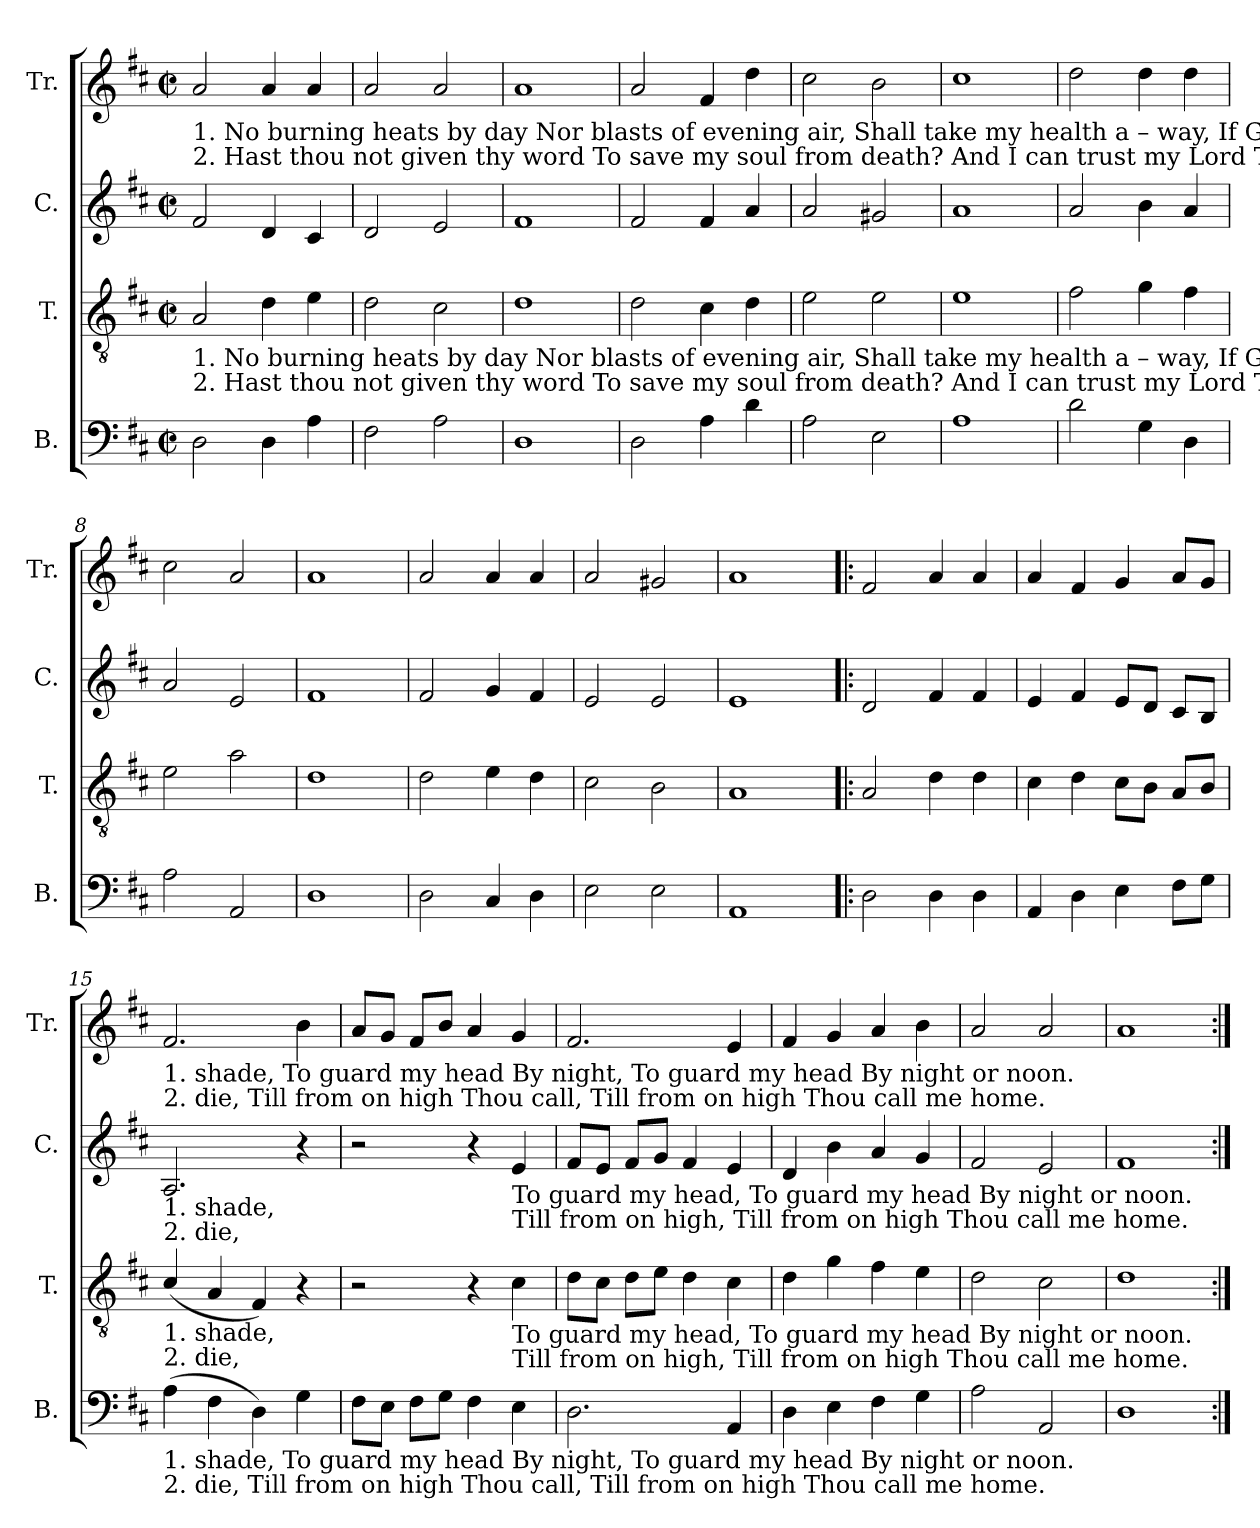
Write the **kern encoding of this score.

**kern	**kern	**kern	**kern
*part4	*part3	*part2	*part1
*staff4	*staff3	*staff2	*staff1
*I"B.	*I"T.	*I"C.	*I"Tr.
*I'B.	*I'T.	*I'C.	*I'Tr.
*clefF4	*clefGv2	*clefG2	*clefG2
*k[f#c#]	*k[f#c#]	*k[f#c#]	*k[f#c#]
*M2/2	*M2/2	*M2/2	*M2/2
*met(c|)	*met(c|)	*met(c|)	*met(c|)
*MM130	*MM130	*MM130	*MM130
=1	=1	=1	=1
!	!	!	!LO:TX:b:t=1.  No  burning  heats by  day  Nor blasts of   evening    air,   Shall take my health a – way,   If   God  be  with   me  there&colon;   Thou art my  sun,   And  thou    my
!	!	!	!LO:TX:b:t=2. Hast thou not given thy word  To  save my soul from death?  And  I  can  trust  my  Lord   To  keep  my  mortal   breath&colon;    I'll  go and  come,  Nor   fear     to
!	!LO:TX:b:t=1.  No  burning  heats by  day  Nor blasts of   evening    air,   Shall take my health a – way,   If   God  be  with   me  there&colon;  Thou art my  sun,   And  thou    my	!	!
!	!LO:TX:b:t=2. Hast thou not given thy word  To  save my soul from death?  And  I  can  trust  my  Lord   To  keep  my  mortal   breath&colon;   I'll  go and  come,  Nor   fear     to	!	!
2D!\	2A!/	2f#!/	2a!/
4D!\	4d!\	4d!/	4a!/
4A!\	4e!\	4c#!/	4a!/
=2	=2	=2	=2
2F#!\	2d!\	2d!/	2a!/
2A!\	2c#!\	2e!/	2a!/
=3	=3	=3	=3
1D!	1d!	1f#!	1a!
=4	=4	=4	=4
2D!\	2d!\	2f#!/	2a!/
4A!\	4c#!\	4f#!/	4f#!/
4d!\	4d!\	4a!/	4dd!\
=5	=5	=5	=5
2A!\	2e!\	2a!/	2cc#!\
2E!\	2e!\	2g#X!/	2b!\
=6	=6	=6	=6
1A!	1e!	1a!	1cc#!
=7	=7	=7	=7
2d!\	2f#!\	2a!/	2dd!\
4G!\	4g!\	4b!\	4dd!\
4D!\	4f#!\	4a!/	4dd!\
=8	=8	=8	=8
2A!\	2e!\	2a!/	2cc#!\
2AA!/	2a!\	2e!/	2a!/
=9	=9	=9	=9
1D!	1d!	1f#!	1a!
=10	=10	=10	=10
2D!\	2d!\	2f#!/	2a!/
4C#!/	4e!\	4g!/	4a!/
4D!\	4d!\	4f#!/	4a!/
=11	=11	=11	=11
2E!\	2c#!\	2e!/	2a!/
2E!\	2B!\	2e!/	2g#X!/
=12	=12	=12	=12
1AA!	1A!	1e!	1a!
=13!|:	=13!|:	=13!|:	=13!|:
2D!\	2A!/	2d!/	2f#!/
4D!\	4d!\	4f#!/	4a!/
4D!\	4d!\	4f#!/	4a!/
=14	=14	=14	=14
4AA!/	4c#!\	4e!/	4a!/
4D!\	4d!\	4f#!/	4f#!/
4E!\	8c#!\L	8e!/L	4g!/
.	8B!\J	8d!/J	.
8F#!\L	8A!/L	8c#!/L	8a!/L
8G!\J	8B!/J	8B!/J	8g!/J
!!LO:LB:g=z
=15	=15	=15	=15
!	!	!	!LO:TX:b:t=1.  shade,         To    guard  my   head  By   night,              To guard my head By night  or  noon.
!	!	!	!LO:TX:b:t=2. die,             Till     from  on   high   Thou call,              Till  from on high Thou call me home.
!	!	!LO:TX:b:t=1.  shade,	!
!	!	!LO:TX:b:t=2. die,	!
!	!LO:TX:b:t=1.  shade,	!	!
!	!LO:TX:b:t=2. die,	!	!
!LO:TX:b:t=1.  shade,         To    guard  my   head  By   night,              To guard my head By night  or  noon.	!	!	!
!LO:TX:b:t=2. die,             Till     from  on   high   Thou call,              Till  from on high Thou call me home.	!	!	!
(>4A!\	(<4c#!/	2.A!/	2.f#!/
4F#!\	4A!/	.	.
4D!\)	4F#!/)	.	.
4G!\	4r	4r	4b!\
=16	=16	=16	=16
8F#!\L	2r	2r	8a!/L
8E!\J	.	.	8g!/J
8F#!\L	.	.	8f#!/L
8G!\J	.	.	8b!/J
4F#!\	4r	4r	4a!/
!	!	!LO:TX:b:t=To     guard my head, To guard my head By night or  noon.	!
!	!	!LO:TX:b:t=Till    from  on high,  Till  from on high Thou call me home.	!
!	!LO:TX:b:t=To     guard my head, To guard my head By night or  noon.	!	!
!	!LO:TX:b:t=Till    from  on high,  Till  from on high Thou call me home.	!	!
4E!\	4c#!\	4e!/	4g!/
=17	=17	=17	=17
2.D!\	8d!\L	8f#!/L	2.f#!/
.	8c#!\J	8e!/J	.
.	8d!\L	8f#!/L	.
.	8e!\J	8g!/J	.
.	4d!\	4f#!/	.
4AA!/	4c#!\	4e!/	4e!/
=18	=18	=18	=18
4D!\	4d!\	4d!/	4f#!/
4E!\	4g!\	4b!\	4g!/
4F#!\	4f#!\	4a!/	4a!/
4G!\	4e!\	4g!/	4b!\
=19	=19	=19	=19
2A!\	2d!\	2f#!/	2a!/
2AA!/	2c#!\	2e!/	2a!/
=20	=20	=20	=20
1D!	1d!	1f#!	1a!
=:|!	=:|!	=:|!	=:|!
*-	*-	*-	*-
